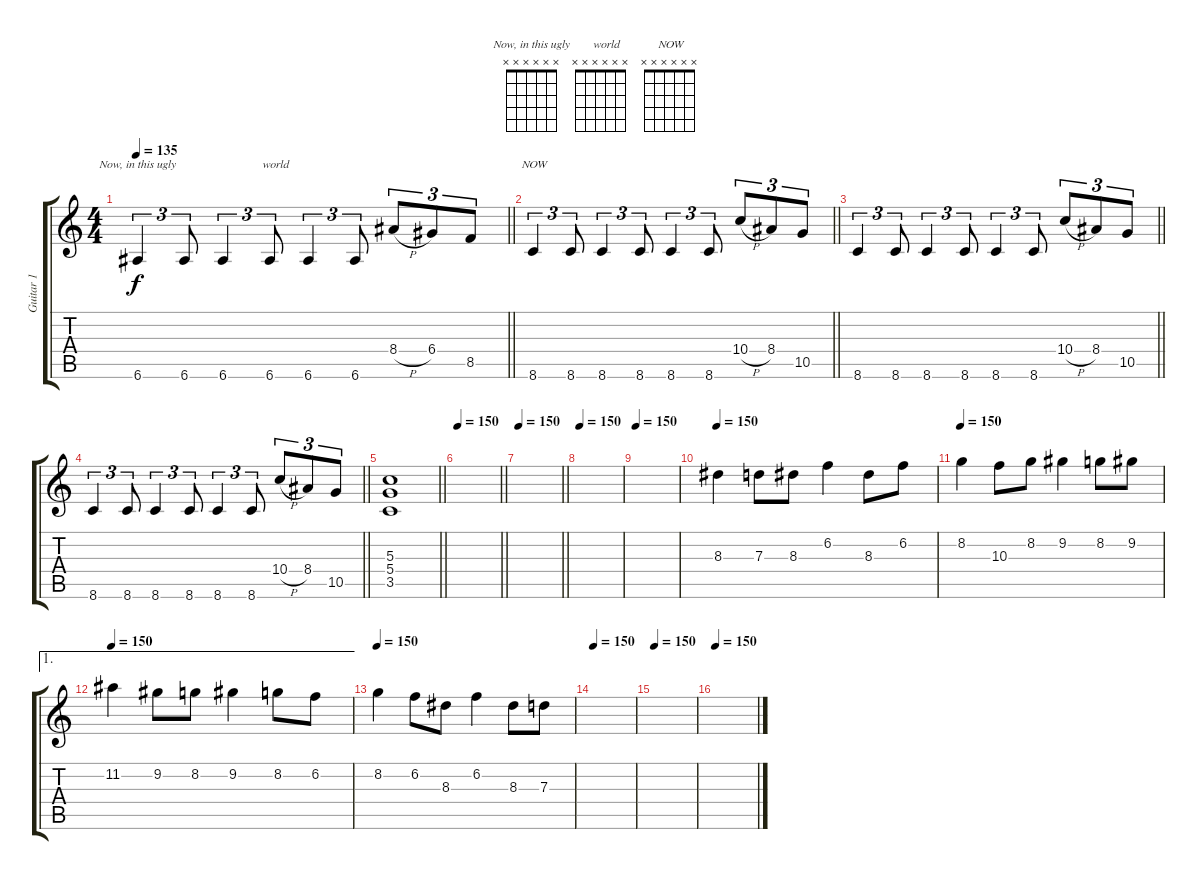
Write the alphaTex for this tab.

\track ("Guitar 1" "Guitar 1") {instrument distortionguitar}
\staff {score tabs}
\tuning (E4 B3 G3 D3 A2 E2) {hide}
\chord ("Now, in this ugly " x x x x x x)
\chord ("    world" x x x x x x)
\chord (" NOW" x x x x x x)
\ts (4 4)
\tempo 135
\clef g2
\barLineRight lightlight
\ks c
6.6.4{tu (3 2) ch "Now, in this ugly " dy f} 6.6.8{tu (3 2)} 6.6.4{tu (3 2)} 6.6.8{tu (3 2) ch "    world"} 6.6.4{tu (3 2)} 6.6.8{tu (3 2)} 8.4{h}.8{tu (3 2)} 6.4.8{tu (3 2)} 8.5.8{tu (3 2)} |
\barLineRight lightlight
8.6.4{tu (3 2) ch " NOW"} 8.6.8{tu (3 2)} 8.6.4{tu (3 2)} 8.6.8{tu (3 2)} 8.6.4{tu (3 2)} 8.6.8{tu (3 2)} 10.4{h}.8{tu (3 2)} 8.4.8{tu (3 2)} 10.5.8{tu (3 2)} |
\barLineRight lightlight
8.6.4{tu (3 2)} 8.6.8{tu (3 2)} 8.6.4{tu (3 2)} 8.6.8{tu (3 2)} 8.6.4{tu (3 2)} 8.6.8{tu (3 2)} 10.4{h}.8{tu (3 2)} 8.4.8{tu (3 2)} 10.5.8{tu (3 2)} |
\barLineRight lightlight
8.6.4{tu (3 2)} 8.6.8{tu (3 2)} 8.6.4{tu (3 2)} 8.6.8{tu (3 2)} 8.6.4{tu (3 2)} 8.6.8{tu (3 2)} 10.4{h}.8{tu (3 2)} 8.4.8{tu (3 2)} 10.5.8{tu (3 2)} |
\barLineRight lightlight
(5.3 5.4 3.5).1 |
\tempo 150
\barLineRight lightlight
|
\tempo 150
\barLineRight lightlight
|
\tempo 150
|
\tempo 150
|
\tempo 150
8.3.4 7.3.8 8.3.8 6.2.4 8.3.8 6.2.8 |
\tempo 150
8.2.4 10.3.8 8.2.8 9.2.4 8.2.8 9.2.8 |
\ae 1
\tempo 150
11.2.4 9.2.8 8.2.8 9.2.4 8.2.8 6.2.8 |
\tempo 150
8.2.4 6.2.8 8.3.8 6.2.4 8.3.8 7.3.8 |
\tempo 150
|
\tempo 150
|
\tempo 150
